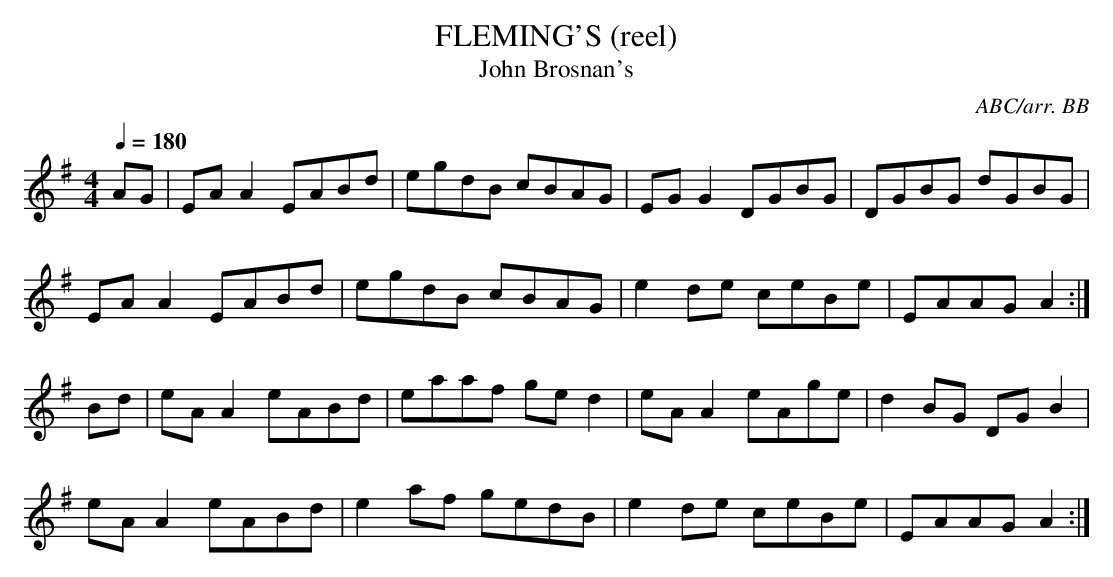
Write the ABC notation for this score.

X:1
T:FLEMING'S (reel)
T:John Brosnan's
C:ABC/arr. BB
Q:1/4=180
M:4/4
L:1/8
K:Ador
AG|EA A2 EABd|egdB cBAG|EG G2 DGBG|DGBG dGBG|
EA A2 EABd|egdB cBAG|e2 de ceBe|EAAG A2 :|
Bd|eA A2 eABd|eaaf ge d2|eAA2 eAge|d2 BG DG B2|
eA A2 eABd|e2 af gedB|e2 de ceBe|EAAG A2 :|
